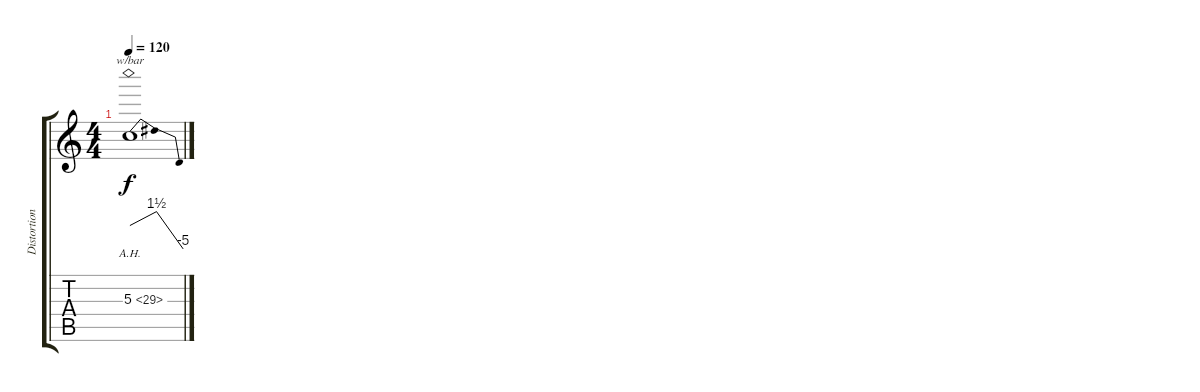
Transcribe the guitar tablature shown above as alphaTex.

\track ("Distortion Guitar" "Distortion") {instrument distortionguitar}
\staff {score tabs}
\tuning (E4 B3 G3 D3 A2 E2) {hide}
\ts (4 4)
\tempo 120
\clef g2
\ks c
5.3{ah 24}.1{tbe (dip default 0 0 15 6 60 -20) dy f instrument distortionguitar}
